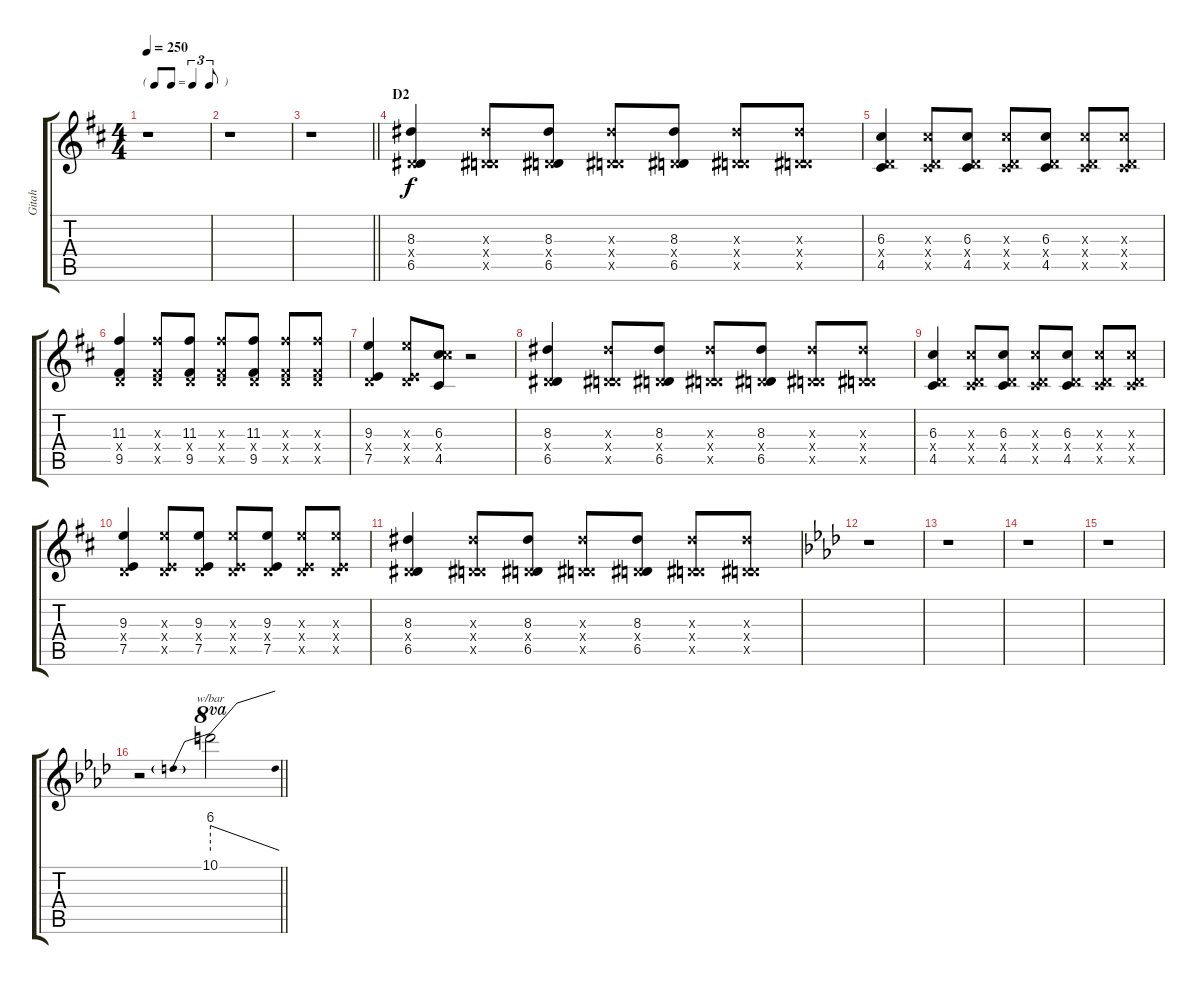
\track ("Gitah" "Gitah") {instrument overdrivenguitar}
\staff {score tabs}
\tuning (E4 B3 G3 D3 A2 E2) {hide}
\ts (4 4)
\tf triplet8th
\tempo 250
\clef g2
\ks d
r.1{dy ff} |
r.1 |
\barLineRight lightlight
r.1 |
\section ("" "D2")
(8.3 0.4{x} 6.5).4{dy f balance 4} (8.3{x} 0.4{x} 6.5{x}).8 (8.3 0.4{x} 6.5).8 (8.3{x} 0.4{x} 6.5{x}).8 (8.3 0.4{x} 6.5).8 (8.3{x} 0.4{x} 6.5{x}).8 (8.3{x} 0.4{x} 6.5{x}).8 |
(6.3 0.4{x} 4.5).4 (6.3{x} 0.4{x} 4.5{x}).8 (6.3 0.4{x} 4.5).8 (6.3{x} 0.4{x} 4.5{x}).8 (6.3 0.4{x} 4.5).8 (6.3{x} 0.4{x} 4.5{x}).8 (6.3{x} 0.4{x} 4.5{x}).8 |
(11.3 0.4{x} 9.5).4 (11.3{x} 0.4{x} 9.5{x}).8 (11.3 0.4{x} 9.5).8 (11.3{x} 0.4{x} 9.5{x}).8 (11.3 0.4{x} 9.5).8 (11.3{x} 0.4{x} 9.5{x}).8 (11.3{x} 0.4{x} 9.5{x}).8 |
(9.3 0.4{x} 7.5).4 (9.3{x} 0.4{x} 7.5{x}).8 (6.3 11.4{x} 4.5).8 r.2 |
(8.3 0.4{x} 6.5).4 (8.3{x} 0.4{x} 6.5{x}).8 (8.3 0.4{x} 6.5).8 (8.3{x} 0.4{x} 6.5{x}).8 (8.3 0.4{x} 6.5).8 (8.3{x} 0.4{x} 6.5{x}).8 (8.3{x} 0.4{x} 6.5{x}).8 |
(6.3 0.4{x} 4.5).4 (6.3{x} 0.4{x} 4.5{x}).8 (6.3 0.4{x} 4.5).8 (6.3{x} 0.4{x} 4.5{x}).8 (6.3 0.4{x} 4.5).8 (6.3{x} 0.4{x} 4.5{x}).8 (6.3{x} 0.4{x} 4.5{x}).8 |
(9.3 0.4{x} 7.5).4 (9.3{x} 0.4{x} 7.5{x}).8 (9.3 0.4{x} 7.5).8 (9.3{x} 0.4{x} 7.5{x}).8 (9.3 0.4{x} 7.5).8 (9.3{x} 0.4{x} 7.5{x}).8 (9.3{x} 0.4{x} 7.5{x}).8 |
(8.3 0.4{x} 6.5).4 (8.3{x} 0.4{x} 6.5{x}).8 (8.3 0.4{x} 6.5).8 (8.3{x} 0.4{x} 6.5{x}).8 (8.3 0.4{x} 6.5).8 (8.3{x} 0.4{x} 6.5{x}).8 (8.3{x} 0.4{x} 6.5{x}).8 |
\ks ab
r.1 |
r.1 |
r.1 |
r.1 |
\barLineRight lightlight
r.2 10.1.2{tbe (predivedive default 0 24 60 0) ot 8va balance 8}
